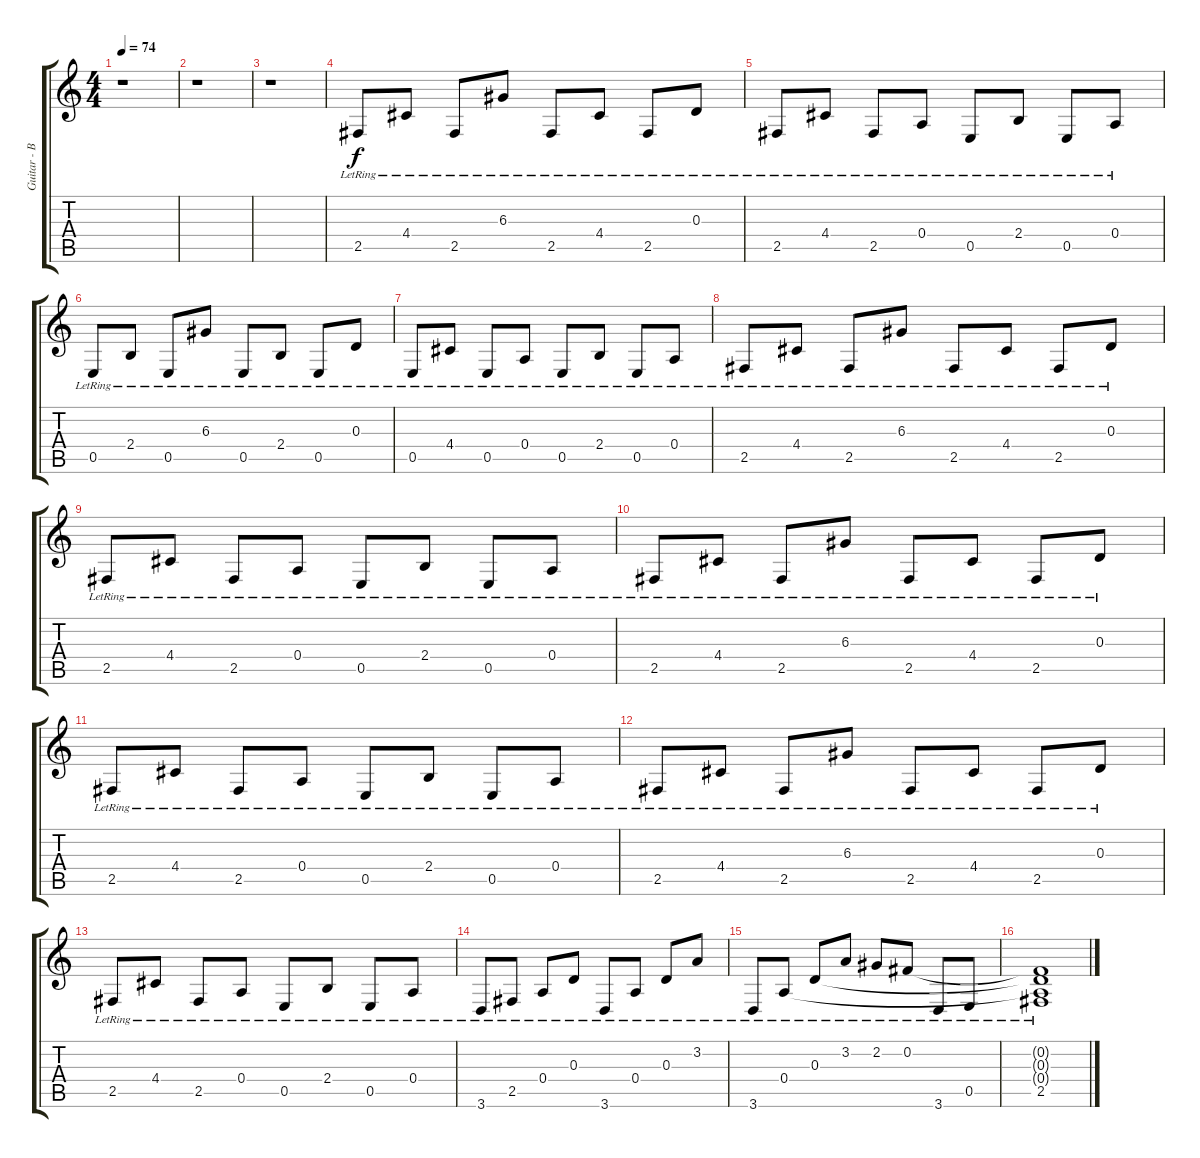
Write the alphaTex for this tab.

\track ("Guitar - BEADF#B" "Guitar - B") {instrument electricguitarjazz}
\staff {score tabs}
\tuning (B3 Gb3 D3 A2 E2 B1) {hide}
\ts (4 4)
\tempo 74
\clef g2
\ks c
r.1{dy f instrument electricguitarjazz} |
r.1 |
r.1 |
2.5{lr}.8 4.4{lr}.8 2.5{lr}.8 6.3{lr}.8 2.5{lr}.8 4.4{lr}.8 2.5{lr}.8 0.3{lr}.8 |
2.5{lr}.8 4.4{lr}.8 2.5{lr}.8 0.4{lr}.8 0.5{lr}.8 2.4{lr}.8 0.5{lr}.8 0.4{lr}.8 |
0.5{lr}.8 2.4{lr}.8 0.5{lr}.8 6.3{lr}.8 0.5{lr}.8 2.4{lr}.8 0.5{lr}.8 0.3{lr}.8 |
0.5{lr}.8 4.4{lr}.8 0.5{lr}.8 0.4{lr}.8 0.5{lr}.8 2.4{lr}.8 0.5{lr}.8 0.4{lr}.8 |
2.5{lr}.8 4.4{lr}.8 2.5{lr}.8 6.3{lr}.8 2.5{lr}.8 4.4{lr}.8 2.5{lr}.8 0.3{lr}.8 |
2.5{lr}.8 4.4{lr}.8 2.5{lr}.8 0.4{lr}.8 0.5{lr}.8 2.4{lr}.8 0.5{lr}.8 0.4{lr}.8 |
2.5{lr}.8 4.4{lr}.8 2.5{lr}.8 6.3{lr}.8 2.5{lr}.8 4.4{lr}.8 2.5{lr}.8 0.3{lr}.8 |
2.5{lr}.8 4.4{lr}.8 2.5{lr}.8 0.4{lr}.8 0.5{lr}.8 2.4{lr}.8 0.5{lr}.8 0.4{lr}.8 |
2.5{lr}.8 4.4{lr}.8 2.5{lr}.8 6.3{lr}.8 2.5{lr}.8 4.4{lr}.8 2.5{lr}.8 0.3{lr}.8 |
2.5{lr}.8 4.4{lr}.8 2.5{lr}.8 0.4{lr}.8 0.5{lr}.8 2.4{lr}.8 0.5{lr}.8 0.4{lr}.8 |
3.6{lr}.8 2.5{lr}.8 0.4{lr}.8 0.3{lr}.8 3.6{lr}.8 0.4{lr}.8 0.3{lr}.8 3.2{lr}.8 |
3.6{lr}.8 0.4{lr}.8 0.3{lr}.8 3.2{lr}.8 2.2{lr}.8 0.2{lr}.8 3.6{lr}.8 0.5{lr}.8 |
(0.2{t} 0.3{t} 0.4{t} 2.5{lr}).1
